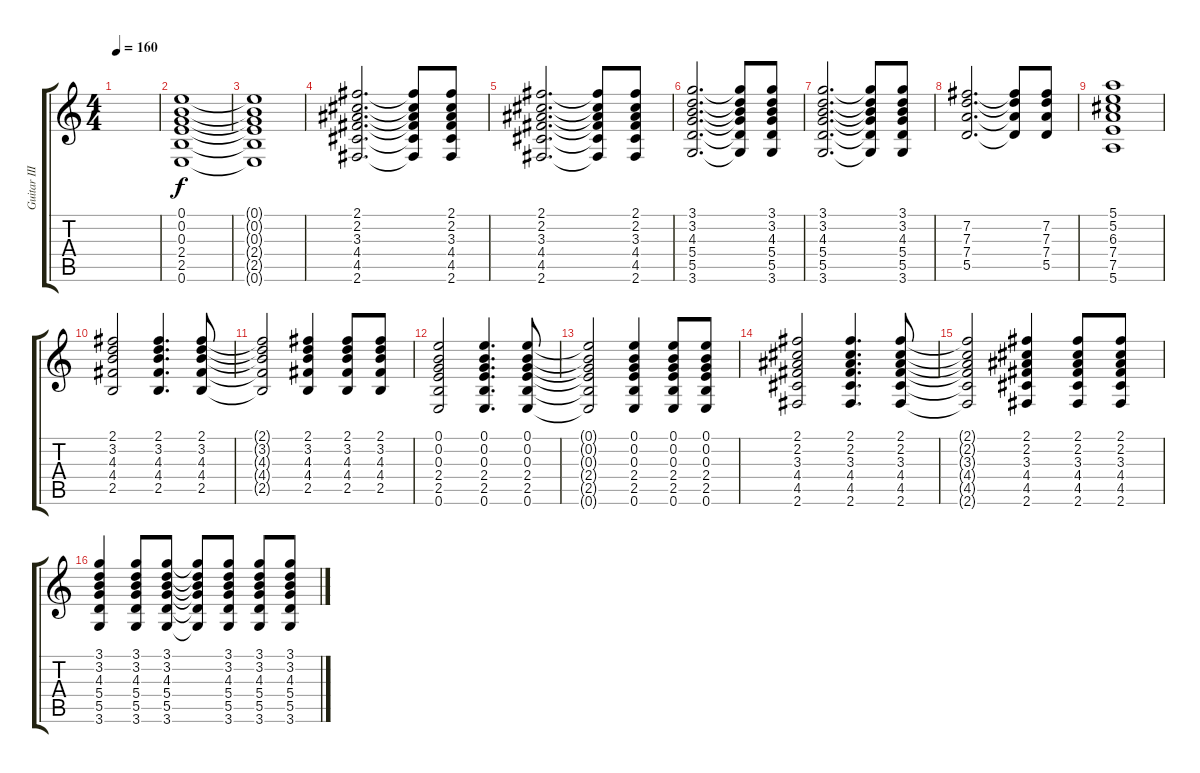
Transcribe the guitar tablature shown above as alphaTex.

\track ("Guitar III" "Guitar III") {instrument distortionguitar}
\staff {score tabs}
\tuning (E4 B3 G3 D3 A2 E2) {hide}
\ts (4 4)
\tempo 160
\clef g2
\ks c
|
(0.1 0.2 0.3 2.4 2.5 0.6).1 |
(0.1{t} 0.2{t} 0.3{t} 2.4{t} 2.5{t} 0.6{t}).1 |
(2.1 2.2 3.3 4.4 4.5 2.6).2{d} (2.1{t} 2.2{t} 3.3{t} 4.4{t} 4.5{t} 2.6{t}).8 (2.1 2.2 3.3 4.4 4.5 2.6).8 |
(2.1 2.2 3.3 4.4 4.5 2.6).2{d} (2.1{t} 2.2{t} 3.3{t} 4.4{t} 4.5{t} 2.6{t}).8 (2.1 2.2 3.3 4.4 4.5 2.6).8 |
(3.1 3.2 4.3 5.4 5.5 3.6).2{d} (3.1{t} 3.2{t} 4.3{t} 5.4{t} 5.5{t} 3.6{t}).8 (3.1 3.2 4.3 5.4 5.5 3.6).8 |
(3.1 3.2 4.3 5.4 5.5 3.6).2{d} (3.1{t} 3.2{t} 4.3{t} 5.4{t} 5.5{t} 3.6{t}).8 (3.1 3.2 4.3 5.4 5.5 3.6).8 |
(7.2 7.3 7.4 5.5).2{d} (7.2{t} 7.3{t} 7.4{t} 5.5{t}).8 (7.2 7.3 7.4 5.5).8 |
(5.1 5.2 6.3 7.4 7.5 5.6).1 |
(2.1 3.2 4.3 4.4 2.5).2 (2.1 3.2 4.3 4.4 2.5).4{d} (2.1 3.2 4.3 4.4 2.5).8 |
(2.1{t} 3.2{t} 4.3{t} 4.4{t} 2.5{t}).2 (2.1 3.2 4.3 4.4 2.5).4 (2.1 3.2 4.3 4.4 2.5).8 (2.1 3.2 4.3 4.4 2.5).8 |
(0.1 0.2 0.3 2.4 2.5 0.6).2 (0.1 0.2 0.3 2.4 2.5 0.6).4{d} (0.1 0.2 0.3 2.4 2.5 0.6).8 |
(0.1{t} 0.2{t} 0.3{t} 2.4{t} 2.5{t} 0.6{t}).2 (0.1 0.2 0.3 2.4 2.5 0.6).4 (0.1 0.2 0.3 2.4 2.5 0.6).8 (0.1 0.2 0.3 2.4 2.5 0.6).8 |
(2.1 2.2 3.3 4.4 4.5 2.6).2 (2.1 2.2 3.3 4.4 4.5 2.6).4{d} (2.1 2.2 3.3 4.4 4.5 2.6).8 |
(2.1{t} 2.2{t} 3.3{t} 4.4{t} 4.5{t} 2.6{t}).2 (2.1 2.2 3.3 4.4 4.5 2.6).4 (2.1 2.2 3.3 4.4 4.5 2.6).8 (2.1 2.2 3.3 4.4 4.5 2.6).8 |
(3.1 3.2 4.3 5.4 5.5 3.6).4 (3.1 3.2 4.3 5.4 5.5 3.6).8 (3.1 3.2 4.3 5.4 5.5 3.6).8 (3.1{t} 3.2{t} 4.3{t} 5.4{t} 5.5{t} 3.6{t}).8 (3.1 3.2 4.3 5.4 5.5 3.6).8 (3.1 3.2 4.3 5.4 5.5 3.6).8 (3.1 3.2 4.3 5.4 5.5 3.6).8
